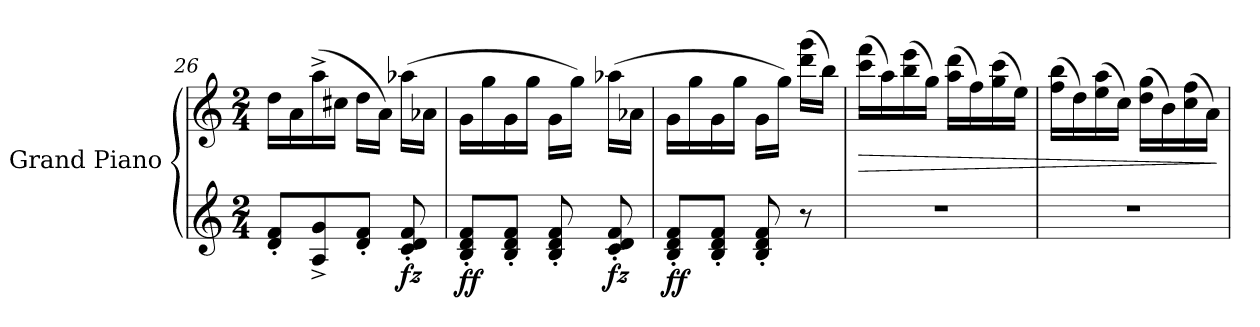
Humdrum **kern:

**kern	**kern	**dynam
*part1	*part1	*part1
*staff2	*staff1	*staff1/2
*I"Grand Piano	*	*
*I'Pno.	*	*
*clefG2	*clefG2	*
*k[]	*k[]	*
*M2/4	*M2/4	*
=26	=26	=26
8d/' 8f/'L	16dd\LL	.
.	16a\	.
8A/^ 8g/^	(>16aa^\	.
.	16cc#X\JJ	.
8d/' 8f/'J	16dd\LL	.
.	16a\JJ)	.
!	!	!LO:DY:b=2
8c/' 8d/' 8f/'	(16aa-X\LL	fz
.	16a-X\JJ	.
=27	=27	=27
!	!	!LO:DY:b=2
8B/' 8d/' 8f/'L	16g\LL	ff
.	16gg\	.
8B/' 8d/' 8f/'J	16g\	.
.	16gg\JJ	.
8B/' 8d/' 8f/'	16g\LL	.
.	16gg\JJ)	.
!	!	!LO:DY:b=2
8c/' 8d/' 8f/'	(16aa-X\LL	fz
.	16a-X\JJ	.
=28	=28	=28
!	!	!LO:DY:b=2
8B/' 8d/' 8f/'L	16g\LL	ff
.	16gg\	.
8B/' 8d/' 8f/'J	16g\	.
.	16gg\JJ	.
8B/' 8d/' 8f/'	16g\LL	.
.	16gg\JJ)	.
8r	(16ddd\ 16ggg\LL	.
.	16bb\JJ)	.
=29	=29	=29
!	!	!LO:HP:b
2r	(16ccc\ 16fff\LL	>
.	16aa\)	.
.	(16bb\ 16eee\	.
.	16gg\JJ)	.
.	(16aa\ 16ddd\LL	.
.	16ff\)	.
.	(16gg\ 16ccc\	.
.	16ee\JJ)	.
!!LO:LB:g=z
=30	=30	=30
2r	(16ff\ 16bb\LL	.
.	16dd\)	.
.	(16ee\ 16aa\	.
.	16cc\JJ)	.
.	(16dd\ 16gg\LL	.
.	16b\)	.
.	(16cc\ 16ff\	.
.	16a\JJ)	.
.	.	]
=	=	=
*-	*-	*-
